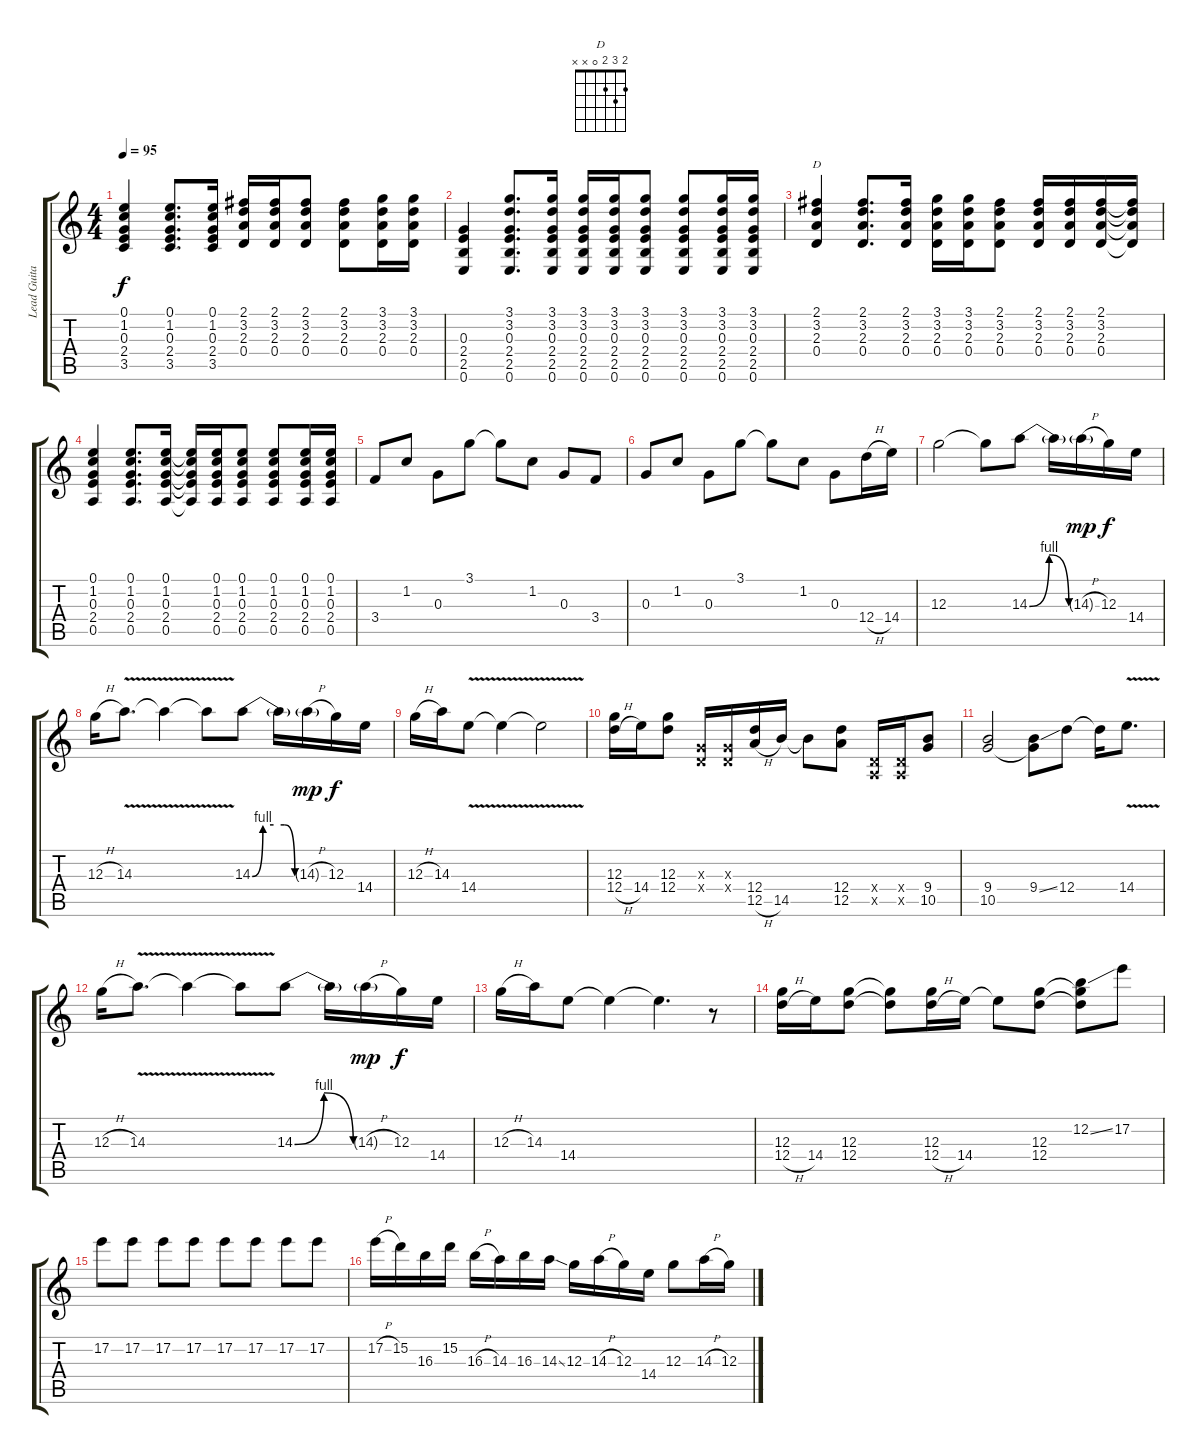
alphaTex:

\track ("Lead Guitar" "Lead Guita") {instrument distortionguitar}
\staff {score tabs}
\tuning (E4 B3 G3 D3 A2 E2) {hide}
\chord ("D" 2 3 2 0 x x)
\ts (4 4)
\tempo 95
\clef g2
\ks c
(0.1 1.2 0.3 2.4 3.5).4{dy f} (0.1 1.2 0.3 2.4 3.5).8{d} (0.1 1.2 0.3 2.4 3.5).16 (2.1 3.2 2.3 0.4).16 (2.1 3.2 2.3 0.4).16 (2.1 3.2 2.3 0.4).8 (2.1 3.2 2.3 0.4).8 (3.1 3.2 2.3 0.4).16 (3.1 3.2 2.3 0.4).16 |
(0.3 2.4 2.5 0.6).4 (3.1 3.2 0.3 2.4 2.5 0.6).8{d} (3.1 3.2 0.3 2.4 2.5 0.6).16 (3.1 3.2 0.3 2.4 2.5 0.6).16 (3.1 3.2 0.3 2.4 2.5 0.6).16 (3.1 3.2 0.3 2.4 2.5 0.6).8 (3.1 3.2 0.3 2.4 2.5 0.6).8 (3.1 3.2 0.3 2.4 2.5 0.6).16 (3.1 3.2 0.3 2.4 2.5 0.6).16 |
(2.1 3.2 2.3 0.4).4{ch "D"} (2.1 3.2 2.3 0.4).8{d} (2.1 3.2 2.3 0.4).16 (3.1 3.2 2.3 0.4).16 (3.1 3.2 2.3 0.4).16 (2.1 3.2 2.3 0.4).8 (2.1 3.2 2.3 0.4).16 (2.1 3.2 2.3 0.4).16 (2.1 3.2 2.3 0.4).16 (2.1{t} 3.2{t} 2.3{t} 0.4{t}).16 |
(0.1 1.2 0.3 2.4 0.5).4 (0.1 1.2 0.3 2.4 0.5).8{d} (0.1 1.2 0.3 2.4 0.5).16 (0.1{t} 1.2{t} 0.3{t} 2.4{t} 0.5{t}).16 (0.1 1.2 0.3 2.4 0.5).16 (0.1 1.2 0.3 2.4 0.5).8 (0.1 1.2 0.3 2.4 0.5).8 (0.1 1.2 0.3 2.4 0.5).16 (0.1 1.2 0.3 2.4 0.5).16 |
3.4.8{volume 16 instrument overdrivenguitar} 1.2.8 0.3.8 3.1.8 3.1{t}.8 1.2.8 0.3.8 3.4.8 |
0.3.8 1.2.8 0.3.8 3.1.8 3.1{t}.8 1.2.8 0.3.8 12.4{h}.16 14.4.16 |
12.3.2 12.3{t}.8 14.3{be (bendrelease 0 0 15 4 45 4 60 0)}.8 14.3{t}.16 14.3{h g}.16{dy mp} 12.3.16{dy f} 14.4.16 |
12.3{h}.16 14.3{v}.8{d} 14.3{v t}.4 14.3{v t}.8 14.3{be (custom 0 0 15 4 30 4 45 4 60 0)}.8 14.3{t}.16 14.3{h g}.16{dy mp} 12.3.16{dy f} 14.4.16 |
12.3{h}.16 14.3.16 14.4{v}.8 14.4{v t}.4 14.4{v t}.2 |
(12.3 12.4{h}).16 14.4.16 (12.3 12.4).8 (0.3{x} 0.4{x}).16 (0.3{x} 0.4{x}).16 (12.4 12.5{h}).16 14.5.16 14.5{t}.8 (12.4 12.5).8 (0.4{x} 0.5{x}).16 (0.4{x} 0.5{x}).16 (9.4 10.5).8 |
(9.4 10.5).2 (9.4{ss} 10.5{t}).8 12.4.8 12.4{t}.16 14.4{v}.8{d} |
12.3{h}.16 14.3{v}.8{d} 14.3{v t}.4 14.3{v t}.8 14.3{be (bendrelease 0 0 15 4 45 4 60 0)}.8 14.3{t}.16 14.3{h g}.16{dy mp} 12.3.16{dy f} 14.4.16 |
12.3{h}.16 14.3.16 14.4.8 14.4{t}.4 14.4{t}.4{d} r.8 |
(12.3 12.4{h}).16 14.4.16 (12.3 12.4).8 (12.3{t} 12.4{t}).8 (12.3 12.4{h}).16 14.4.16 14.4{t}.8 (12.3 12.4).8 (12.2{ss} 12.3{t} 12.4{t}).8 17.2.8 |
17.2.8 17.2.8 17.2.8 17.2.8 17.2.8 17.2.8 17.2.8 17.2.8 |
17.2{h}.16 15.2.16 16.3.16 15.2.16 16.3{h}.16 14.3.16 16.3.16 14.3{ss}.16 12.3.16 14.3{h}.16 12.3.16 14.4.16 12.3.8 14.3{h}.16 12.3.16
